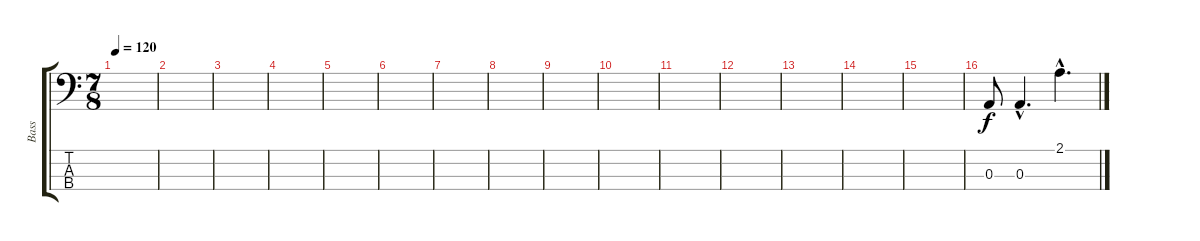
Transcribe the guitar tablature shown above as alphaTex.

\track ("Bass" "Bass") {instrument electricbassfinger}
\staff {score tabs}
\tuning (G2 D2 A1 E1) {hide}
\ts (7 8)
\tempo 120
\clef f4
\ks c
|
|
|
|
|
|
|
|
|
|
|
|
|
|
|
0.3.8 0.3{hac}.4{d} 2.1{hac}.4{d}
